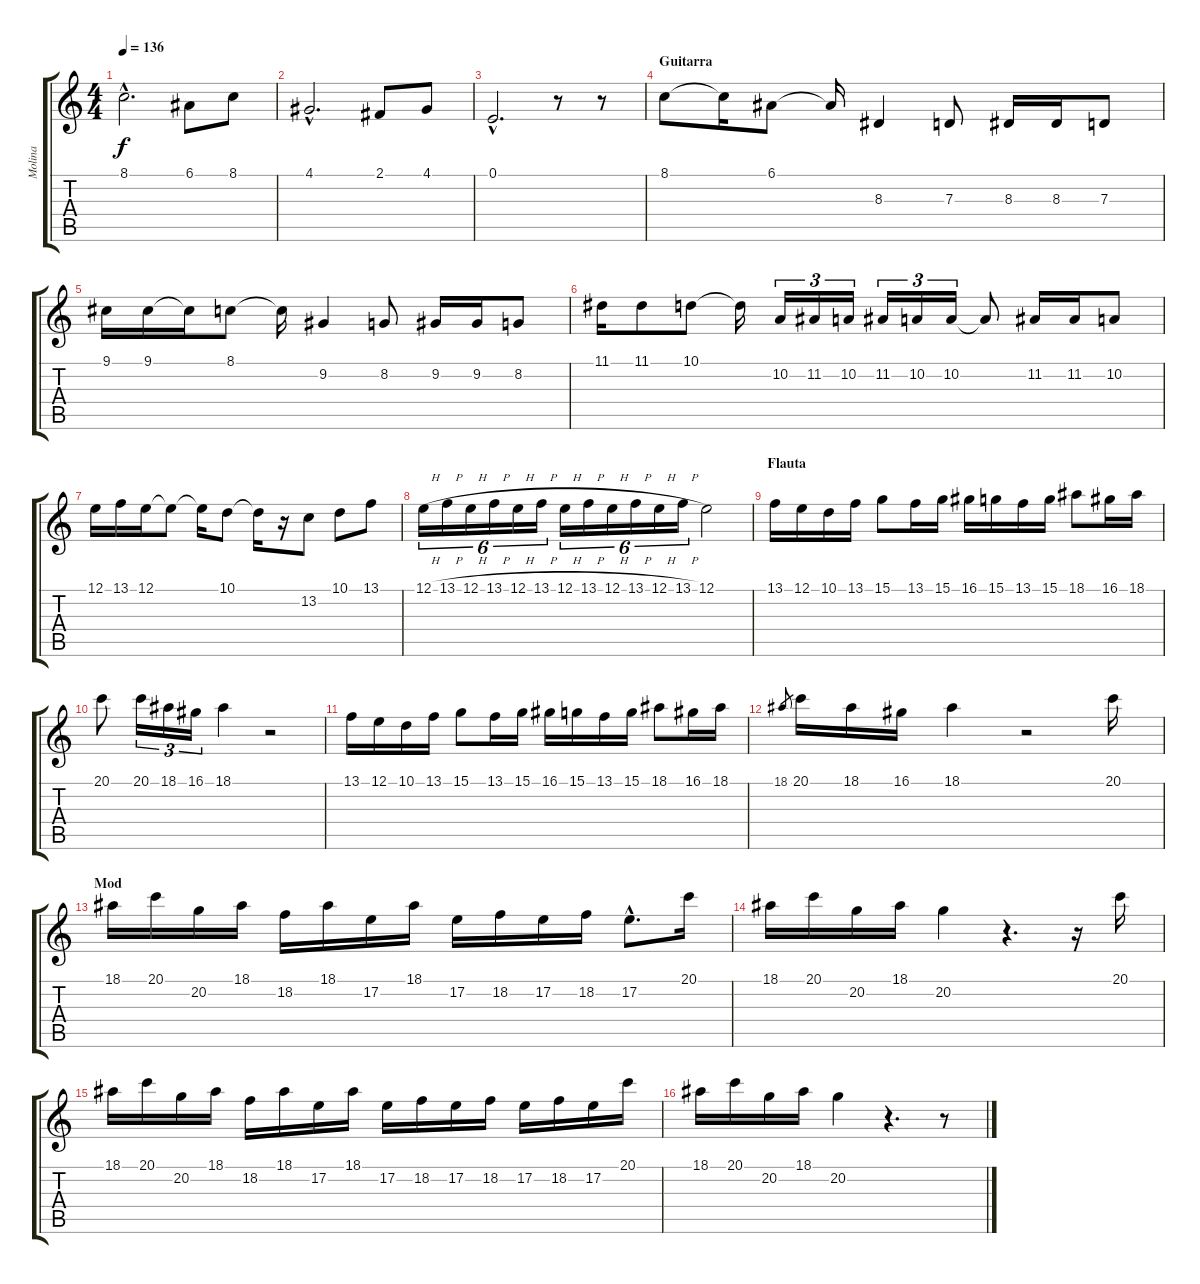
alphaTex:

\track ("Molina" "Molina") {instrument flute}
\staff {score tabs}
\tuning (E4 B3 G3 D3 A2 E2) {hide}
\ts (4 4)
\tempo 136
\clef g2
\ks c
8.1{hac}.2{d dy f} 6.1.8 8.1.8 |
4.1{hac}.2{d} 2.1.8 4.1.8 |
0.1{hac}.2{d} r.8 r.8 |
\section ("" "Guitarra")
8.1.8 8.1{t}.16 6.1.8 6.1{t}.16 8.3.4 7.3.8 8.3.16 8.3.16 7.3.8 |
9.1.16{volume 14} 9.1.16 9.1{t}.16 8.1.8 8.1{t}.16 9.2.4 8.2.8 9.2.16 9.2.16 8.2.8 |
11.1.16 11.1.8 10.1.8 10.1{t}.16 10.2.16{tu (3 2)} 11.2.16{tu (3 2)} 10.2.16{tu (3 2)} 11.2.16{tu (3 2)} 10.2.16{tu (3 2)} 10.2.16{tu (3 2)} 10.2{t}.8 11.2.16 11.2.16 10.2.8 |
12.1.16{volume 16} 13.1.16 12.1.16 12.1{t}.8 12.1{t}.16 10.1.8 10.1{t}.16 r.16 13.2.8 10.1.8 13.1.8 |
12.1{h}.16{tu (6 4)} 13.1{h}.16{tu (6 4)} 12.1{h}.16{tu (6 4)} 13.1{h}.16{tu (6 4)} 12.1{h}.16{tu (6 4)} 13.1{h}.16{tu (6 4)} 12.1{h}.16{tu (6 4)} 13.1{h}.16{tu (6 4)} 12.1{h}.16{tu (6 4)} 13.1{h}.16{tu (6 4)} 12.1{h}.16{tu (6 4)} 13.1{h}.16{tu (6 4)} 12.1.2 |
\section ("" "Flauta")
13.1.16 12.1.16 10.1.16 13.1.16 15.1.8 13.1.16 15.1.16 16.1.16 15.1.16 13.1.16 15.1.16 18.1.8 16.1.16 18.1.16 |
20.1.8 20.1.16{tu (3 2)} 18.1.16{tu (3 2)} 16.1.16{tu (3 2)} 18.1.4 r.2 |
13.1.16 12.1.16 10.1.16 13.1.16 15.1.8 13.1.16 15.1.16 16.1.16 15.1.16 13.1.16 15.1.16 18.1.8 16.1.16 18.1.16 |
18.1.8{gr} 20.1.16 18.1.16 16.1.16 18.1.4 r.2 20.1.16 |
\section ("" "Mod")
18.1.16 20.1.16 20.2.16 18.1.16 18.2.16 18.1.16 17.2.16 18.1.16 17.2.16 18.2.16 17.2.16 18.2.16 17.2{hac}.8{d} 20.1.16 |
18.1.16 20.1.16 20.2.16 18.1.16 20.2.4 r.4{d} r.16 20.1.16 |
18.1.16 20.1.16 20.2.16 18.1.16 18.2.16 18.1.16 17.2.16 18.1.16 17.2.16 18.2.16 17.2.16 18.2.16 17.2.16 18.2.16 17.2.16 20.1.16 |
18.1.16 20.1.16 20.2.16 18.1.16 20.2.4 r.4{d} r.8
